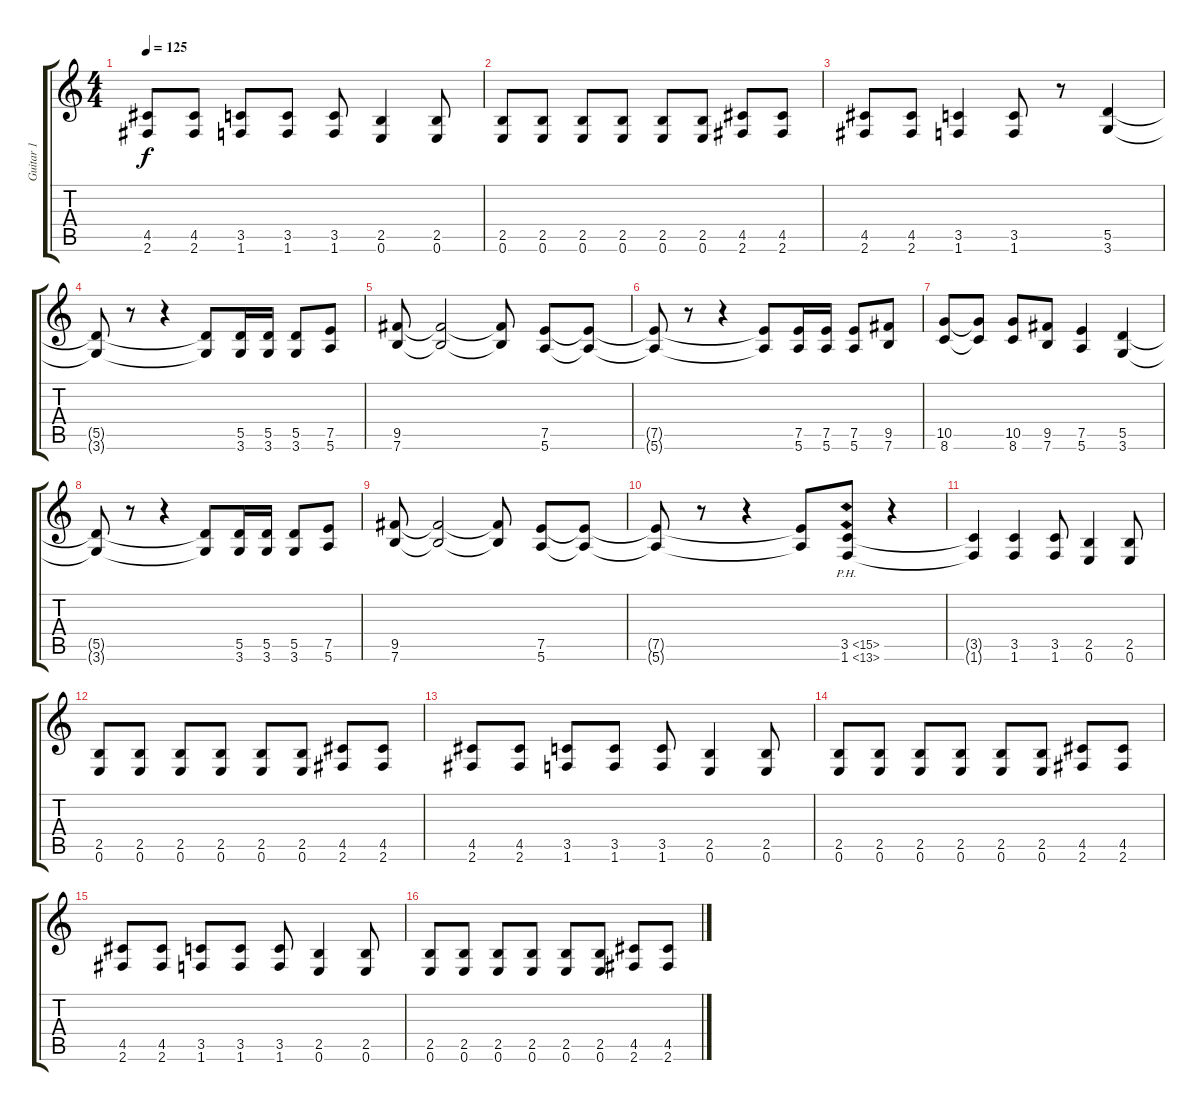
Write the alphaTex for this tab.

\track ("Guitar 1" "Guitar 1") {instrument overdrivenguitar}
\staff {score tabs}
\tuning (E4 B3 G3 D3 A2 E2) {hide}
\ts (4 4)
\tempo 125
\clef g2
\ks c
(4.5 2.6).8{dy f} (4.5 2.6).8 (3.5 1.6).8 (3.5 1.6).8 (3.5 1.6).8 (2.5 0.6).4 (2.5 0.6).8 |
(2.5 0.6).8 (2.5 0.6).8 (2.5 0.6).8 (2.5 0.6).8 (2.5 0.6).8 (2.5 0.6).8 (4.5 2.6).8 (4.5 2.6).8 |
(4.5 2.6).8 (4.5 2.6).8 (3.5 1.6).4 (3.5 1.6).8 r.8 (5.5 3.6).4 |
(5.5{t} 3.6{t}).8 r.8 r.4 (5.5{t} 3.6{t}).8 (5.5 3.6).16 (5.5 3.6).16 (5.5 3.6).8 (7.5 5.6).8 |
(9.5 7.6).8 (9.5{t} 7.6{t}).2 (9.5{t} 7.6{t}).8 (7.5 5.6).8 (7.5{t} 5.6{t}).8 |
(7.5{t} 5.6{t}).8 r.8 r.4 (7.5{t} 5.6{t}).8 (7.5 5.6).16 (7.5 5.6).16 (7.5 5.6).8 (9.5 7.6).8 |
(10.5 8.6).8 (10.5{t} 8.6{t}).8 (10.5 8.6).8 (9.5 7.6).8 (7.5 5.6).4 (5.5 3.6).4 |
(5.5{t} 3.6{t}).8 r.8 r.4 (5.5{t} 3.6{t}).8 (5.5 3.6).16 (5.5 3.6).16 (5.5 3.6).8 (7.5 5.6).8 |
(9.5 7.6).8 (9.5{t} 7.6{t}).2 (9.5{t} 7.6{t}).8 (7.5 5.6).8 (7.5{t} 5.6{t}).8 |
(7.5{t} 5.6{t}).8 r.8 r.4 (7.5{t} 5.6{t}).8 (3.5{ph 12} 1.6{ph 12}).8 r.4 |
(3.5{t} 1.6{t}).4 (3.5 1.6).4 (3.5 1.6).8 (2.5 0.6).4 (2.5 0.6).8 |
(2.5 0.6).8 (2.5 0.6).8 (2.5 0.6).8 (2.5 0.6).8 (2.5 0.6).8 (2.5 0.6).8 (4.5 2.6).8 (4.5 2.6).8 |
(4.5 2.6).8 (4.5 2.6).8 (3.5 1.6).8 (3.5 1.6).8 (3.5 1.6).8 (2.5 0.6).4 (2.5 0.6).8 |
(2.5 0.6).8 (2.5 0.6).8 (2.5 0.6).8 (2.5 0.6).8 (2.5 0.6).8 (2.5 0.6).8 (4.5 2.6).8 (4.5 2.6).8 |
(4.5 2.6).8 (4.5 2.6).8 (3.5 1.6).8 (3.5 1.6).8 (3.5 1.6).8 (2.5 0.6).4 (2.5 0.6).8 |
(2.5 0.6).8 (2.5 0.6).8 (2.5 0.6).8 (2.5 0.6).8 (2.5 0.6).8 (2.5 0.6).8 (4.5 2.6).8 (4.5 2.6).8
